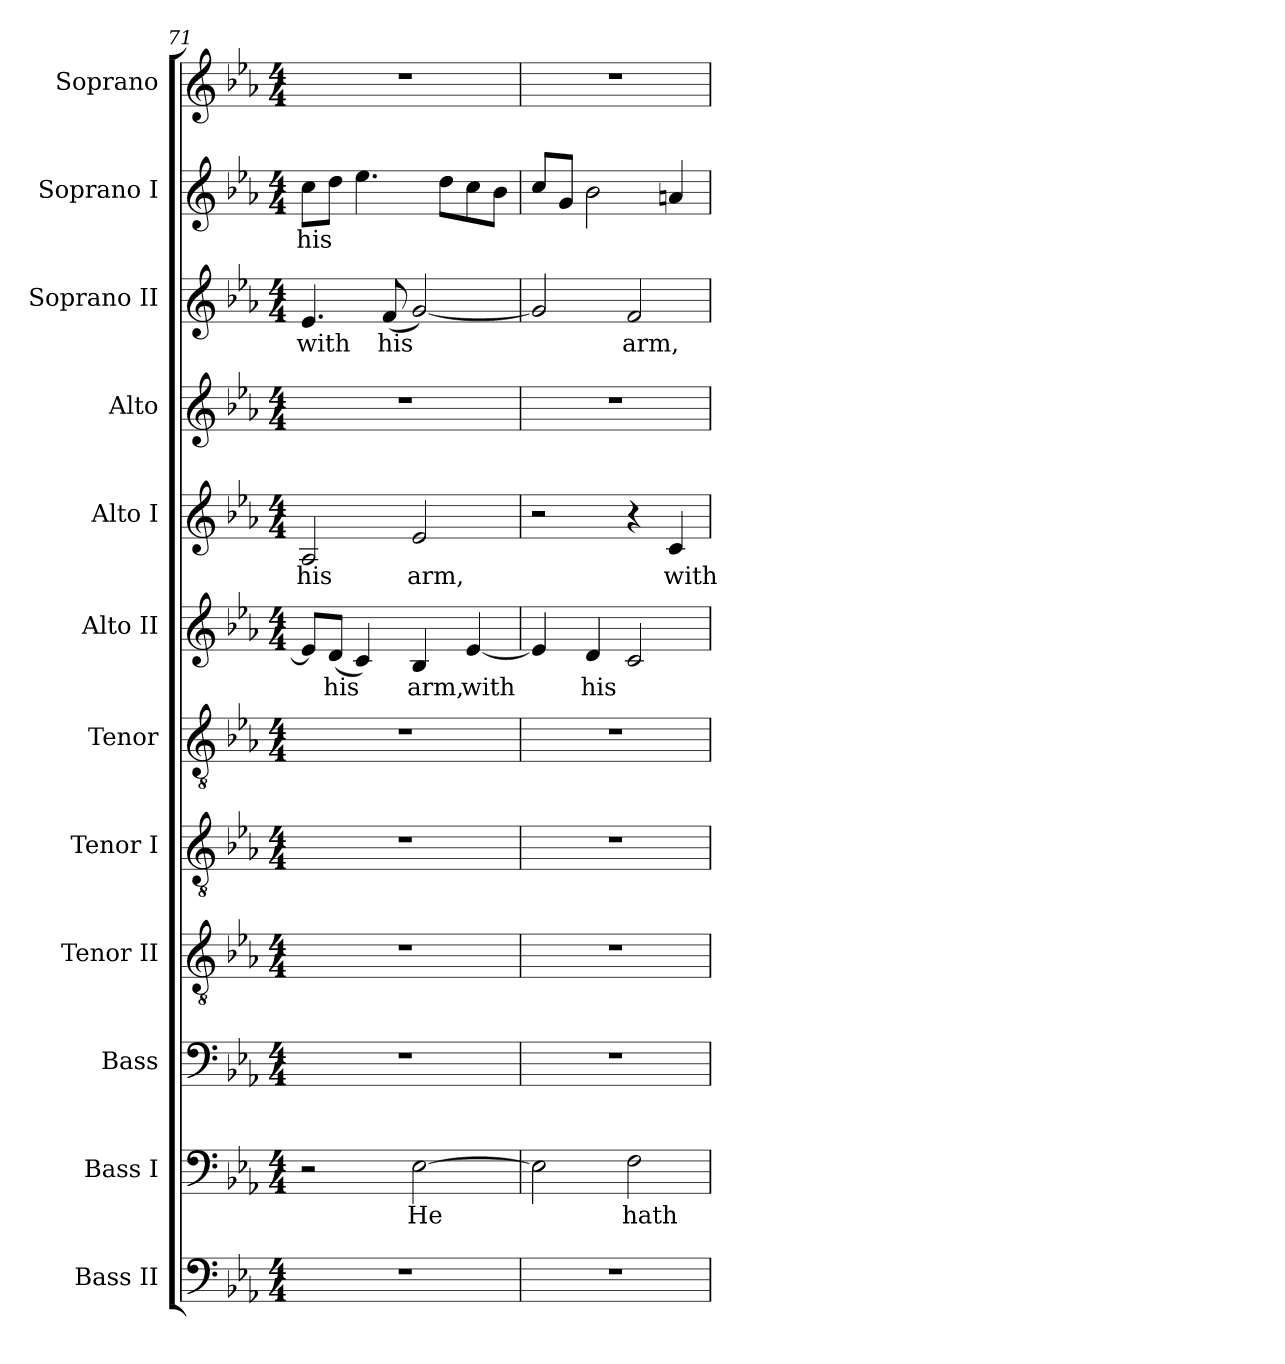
**kern	**kern	**text	**kern	**kern	**kern	**kern	**kern	**text	**kern	**text	**kern	**kern	**text	**kern	**text	**kern
*part12	*part11	*part11	*part10	*part9	*part8	*part7	*part6	*part6	*part5	*part5	*part4	*part3	*part3	*part2	*part2	*part1
*staff12	*staff11	*staff11	*staff10	*staff9	*staff8	*staff7	*staff6	*staff6	*staff5	*staff5	*staff4	*staff3	*staff3	*staff2	*staff2	*staff1
*I"Bass II	*I"Bass I	*	*I"Bass	*I"Tenor II	*I"Tenor I	*I"Tenor	*I"Alto II	*	*I"Alto I	*	*I"Alto	*I"Soprano II	*	*I"Soprano I	*	*I"Soprano
*I'BII	*I'BI	*	*I'B	*I'TII	*I'TI	*I'T	*I'AII	*	*I'AI	*	*I'A	*I'SII	*	*I'SI	*	*I'S
*clefF4	*clefF4	*	*clefF4	*clefGv2	*clefGv2	*clefGv2	*clefG2	*	*clefG2	*	*clefG2	*clefG2	*	*clefG2	*	*clefG2
*ITrd7c12	*	*	*ITrd7c12	*ITrd7c12	*ITrd7c12	*ITrd7c12	*	*	*	*	*	*	*	*	*	*
*k[b-e-a-]	*k[b-e-a-]	*	*k[b-e-a-]	*k[b-e-a-]	*k[b-e-a-]	*k[b-e-a-]	*k[b-e-a-]	*	*k[b-e-a-]	*	*k[b-e-a-]	*k[b-e-a-]	*	*k[b-e-a-]	*	*k[b-e-a-]
*E-:	*E-:	*	*E-:	*E-:	*E-:	*E-:	*E-:	*	*E-:	*	*E-:	*E-:	*	*E-:	*	*E-:
*M4/4	*M4/4	*	*M4/4	*M4/4	*M4/4	*M4/4	*M4/4	*	*M4/4	*	*M4/4	*M4/4	*	*M4/4	*	*M4/4
=71	=71	=71	=71	=71	=71	=71	=71	=71	=71	=71	=71	=71	=71	=71	=71	=71
!	!	!	!	!	!	!	!	!	!	!LO:LY:b:color=#000000	!	!	!	!	!	!
!	!	!	!	!	!	!	!	!	!	!	!	!	!LO:LY:b:color=#000000	!	!	!
!	!	!	!	!	!	!	!	!	!	!	!	!	!	!	!LO:LY:b:color=#000000	!
1r	2r	.	1r	1r	1r	1r	8e-i/L]	.	2A-i/	his	1r	4.e-i/	with	8cci\L	his	1r
!	!	!	!	!	!	!	!	!LO:LY:b:color=#000000	!	!	!	!	!	!	!	!
.	.	.	.	.	.	.	(8di/J	his	.	.	.	.	.	8ddi\J	.	.
.	.	.	.	.	.	.	4ci/)	.	.	.	.	.	.	4.ee-i\	.	.
!	!	!	!	!	!	!	!	!	!	!	!	!	!LO:LY:b:color=#000000	!	!	!
.	.	.	.	.	.	.	.	.	.	.	.	(8fi/	his	.	.	.
!	!	!LO:LY:b:color=#000000	!	!	!	!	!	!	!	!	!	!	!	!	!	!
!	!	!	!	!	!	!	!	!LO:LY:b:color=#000000	!	!	!	!	!	!	!	!
!	!	!	!	!	!	!	!	!	!	!LO:LY:b:color=#000000	!	!	!	!	!	!
.	[>2E-i\	He	.	.	.	.	4B-i/	arm,	2e-i/	arm,	.	[<2gi/)	.	.	.	.
.	.	.	.	.	.	.	.	.	.	.	.	.	.	8ddi\L	.	.
!	!	!	!	!	!	!	!	!LO:LY:b:color=#000000	!	!	!	!	!	!	!	!
.	.	.	.	.	.	.	[<4e-i/	with	.	.	.	.	.	8cci\	.	.
.	.	.	.	.	.	.	.	.	.	.	.	.	.	8b-i\J	.	.
=72	=72	=72	=72	=72	=72	=72	=72	=72	=72	=72	=72	=72	=72	=72	=72	=72
1r	2E-i\]	.	1r	1r	1r	1r	4e-i/]	.	2r	.	1r	2gi/]	.	8cci/L	.	1r
.	.	.	.	.	.	.	.	.	.	.	.	.	.	8gi/J	.	.
!	!	!	!	!	!	!	!	!LO:LY:b:color=#000000	!	!	!	!	!	!	!	!
.	.	.	.	.	.	.	4di/	his	.	.	.	.	.	2b-i\	.	.
!	!	!LO:LY:b:color=#000000	!	!	!	!	!	!	!	!	!	!	!	!	!	!
!	!	!	!	!	!	!	!	!	!	!	!	!	!LO:LY:b:color=#000000	!	!	!
.	2Fi\	hath	.	.	.	.	2ci/	.	4r	.	.	2fi/	arm,	.	.	.
!	!	!	!	!	!	!	!	!	!	!LO:LY:b:color=#000000	!	!	!	!	!	!
.	.	.	.	.	.	.	.	.	4ci/	with	.	.	.	4ani/	.	.
=	=	=	=	=	=	=	=	=	=	=	=	=	=	=	=	=
*-	*-	*-	*-	*-	*-	*-	*-	*-	*-	*-	*-	*-	*-	*-	*-	*-
